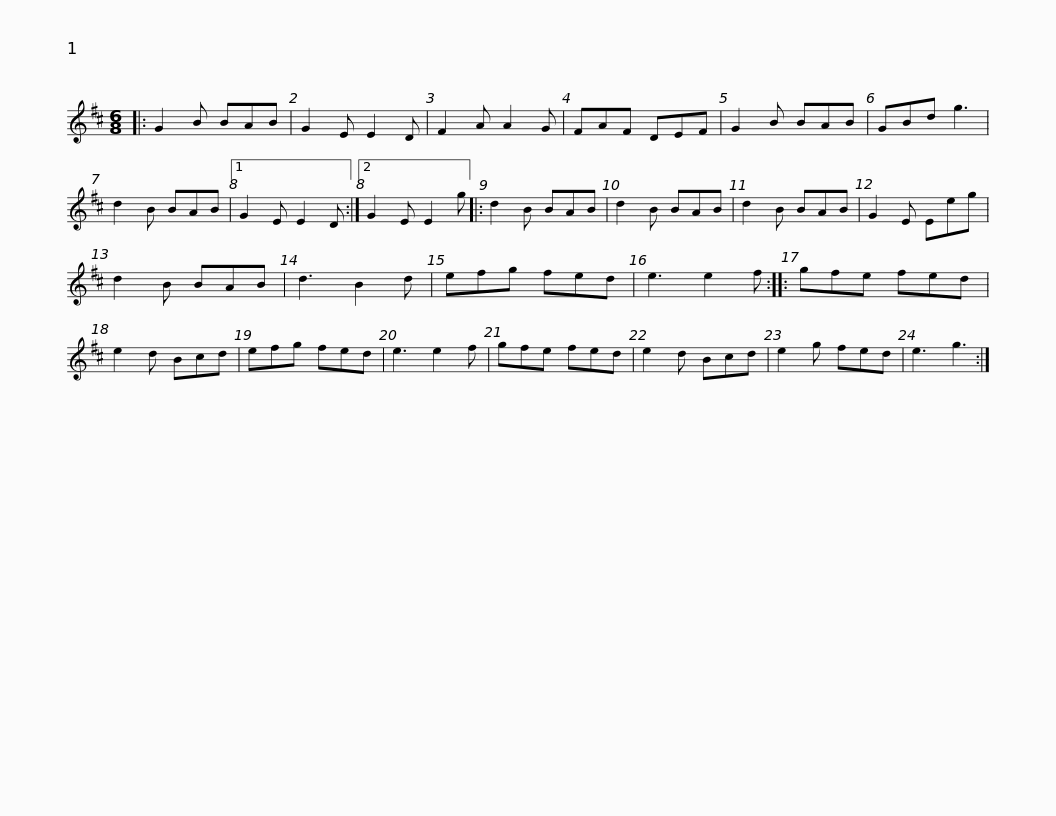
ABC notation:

X:1
L:1/8
M:6/8
I:linebreak $
K:D
V:1 treble
V:1
|: G2 B BAB | G2 E E2 D | F2 A A2 G | FAF DEF | G2 B BAB | %5
 GBd g3 | d2 B BAB |1 G2 E E2 D :|2$ G2 E E2 g |: d2 B BAB | %10
 d2 B BAB | d2 B BAB | G2 E Eeg | d2 B BAB | d3 B2 d | %15
 efg fed | e3 e2 f ::$ gfe fed | e2 d Bcd | efg fed | %20
 e3 e2 f | gfe fed | e2 d Bcd | e2 g fed | e3 g3 :| %25
